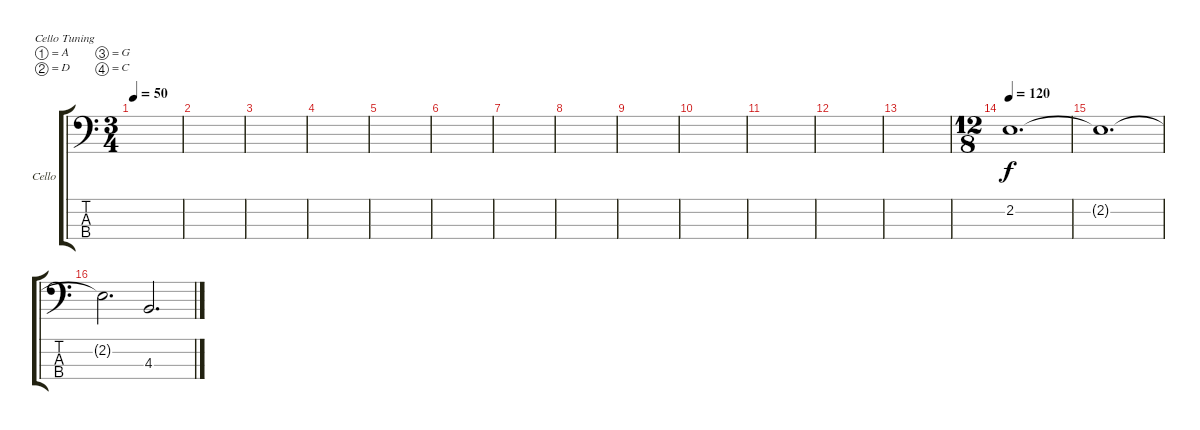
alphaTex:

\defaultSystemsLayout 4
\bracketExtendMode groupsimilarinstruments
\firstSystemTrackNameOrientation horizontal
\otherSystemsTrackNameOrientation horizontal
\track ("Cello" "Cello") {instrument cello}
\staff {score tabs}
\tuning (A3 D3 G2 C2)
\ts (3 4)
\tempo 50
\clef f4
\ks c
|
|
|
|
|
|
|
|
|
|
|
|
|
\ts (12 8)
\tempo 120
2.2.1{d} |
2.2{t}.1{d} |
2.2{t}.2{d} 4.3.2{d}
